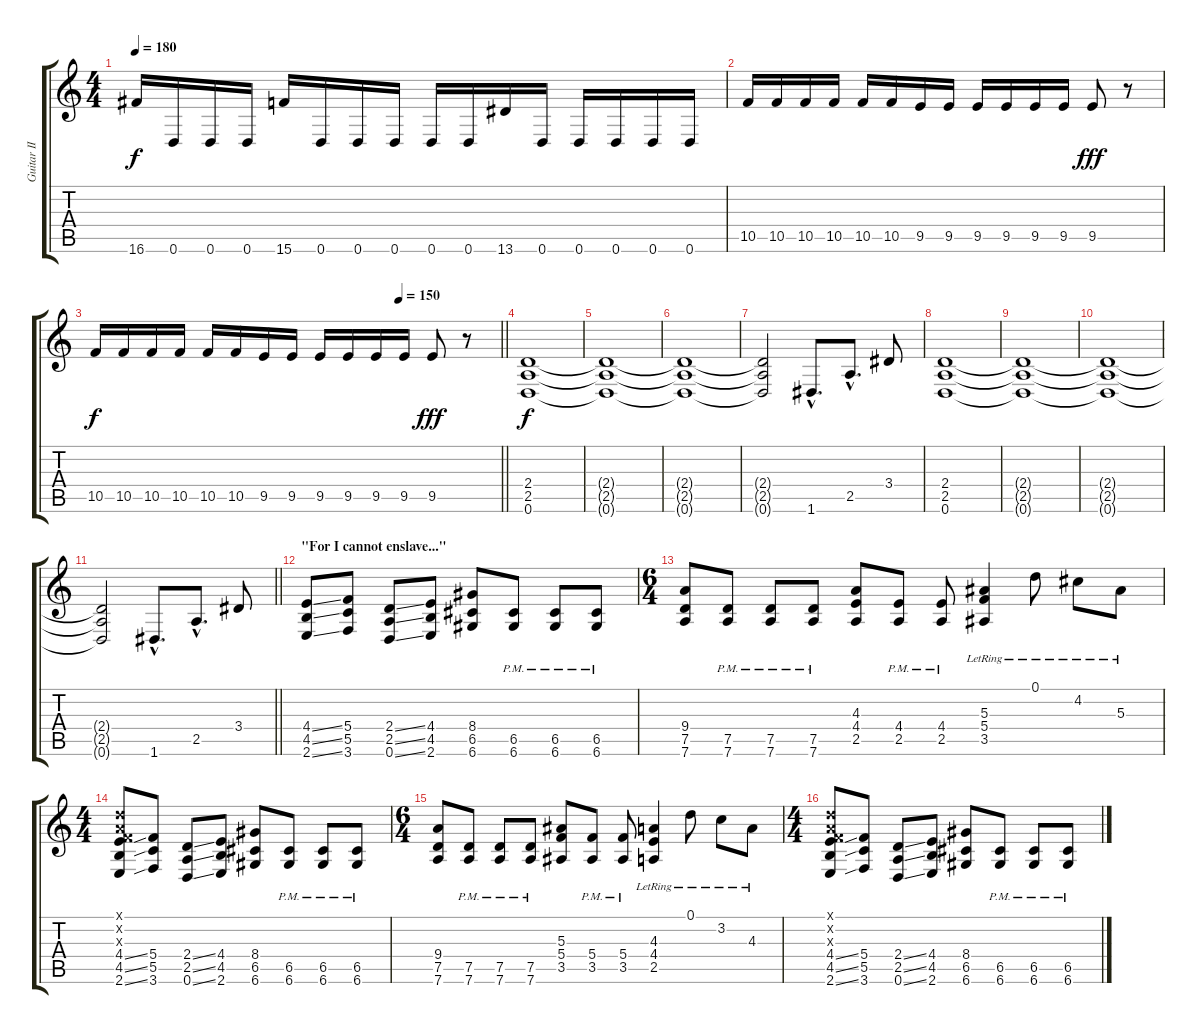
\track ("Guitar II" "Guitar II") {instrument distortionguitar}
\staff {score tabs}
\tuning (D4 A3 F3 C3 G2 D2) {hide}
\ts (4 4)
\tempo 180
\clef g2
\ks c
16.6.16{dy f} 0.6.16 0.6.16 0.6.16 15.6.16 0.6.16 0.6.16 0.6.16 0.6.16 0.6.16 13.6.16 0.6.16 0.6.16 0.6.16 0.6.16 0.6.16 |
10.5.16 10.5.16 10.5.16 10.5.16 10.5.16 10.5.16 9.5.16 9.5.16 9.5.16 9.5.16 9.5.16 9.5.16 9.5.8{dy fff} r.8 |
\tempo (150 0.75)
\barLineRight lightlight
10.5.16{dy f} 10.5.16 10.5.16 10.5.16 10.5.16 10.5.16 9.5.16 9.5.16 9.5.16 9.5.16 9.5.16 9.5.16 9.5.8{dy fff} r.8 |
\section ("" "")
(2.4 2.5 0.6).1{dy f} |
(2.4{t} 2.5{t} 0.6{t}).1 |
(2.4{t} 2.5{t} 0.6{t}).1 |
(2.4{t} 2.5{t} 0.6{t}).2 1.6{hac}.8{d} 2.5{hac}.8{d} 3.4.8 |
(2.4 2.5 0.6).1 |
(2.4{t} 2.5{t} 0.6{t}).1 |
(2.4{t} 2.5{t} 0.6{t}).1 |
\barLineRight lightlight
(2.4{t} 2.5{t} 0.6{t}).2 1.6{hac}.8{d} 2.5{hac}.8{d} 3.4.8 |
\section ("" "\"For I cannot enslave...\"")
(4.4{ss} 4.5{ss} 2.6{ss}).8 (5.4 5.5 3.6).8 (2.4{ss} 2.5{ss} 0.6{ss}).8 (4.4 4.5 2.6).8 (8.4 6.5 6.6).8 (6.5{pm} 6.6{pm}).8 (6.5{pm} 6.6{pm}).8 (6.5{pm} 6.6{pm}).8 |
\ts (6 4)
(9.4 7.5 7.6).8 (7.5{pm} 7.6{pm}).8 (7.5{pm} 7.6{pm}).8 (7.5{pm} 7.6{pm}).8 (4.3 4.4 2.5).8 (4.4{pm} 2.5{pm}).8 (4.4{pm} 2.5{pm}).8 (5.3{lr} 5.4{lr} 3.5{lr}).4 0.1{lr}.8 4.2{lr}.8 5.3{lr}.8 |
\ts (4 4)
(0.1{x} 0.2{x} 0.3{x} 4.4{ss} 4.5{ss} 2.6{ss}).8 (5.4 5.5 3.6).8 (2.4{ss} 2.5{ss} 0.6{ss}).8 (4.4 4.5 2.6).8 (8.4 6.5 6.6).8 (6.5{pm} 6.6{pm}).8 (6.5{pm} 6.6{pm}).8 (6.5{pm} 6.6{pm}).8 |
\ts (6 4)
(9.4 7.5 7.6).8 (7.5{pm} 7.6{pm}).8 (7.5{pm} 7.6{pm}).8 (7.5{pm} 7.6{pm}).8 (5.3 5.4 3.5).8 (5.4{pm} 3.5{pm}).8 (5.4{pm} 3.5{pm}).8 (4.3{lr} 4.4{lr} 2.5{lr}).4 0.1{lr}.8 3.2{lr}.8 4.3{lr}.8 |
\ts (4 4)
(0.1{x} 0.2{x} 0.3{x} 4.4{ss} 4.5{ss} 2.6{ss}).8 (5.4 5.5 3.6).8 (2.4{ss} 2.5{ss} 0.6{ss}).8 (4.4 4.5 2.6).8 (8.4 6.5 6.6).8 (6.5{pm} 6.6{pm}).8 (6.5{pm} 6.6{pm}).8 (6.5{pm} 6.6{pm}).8
